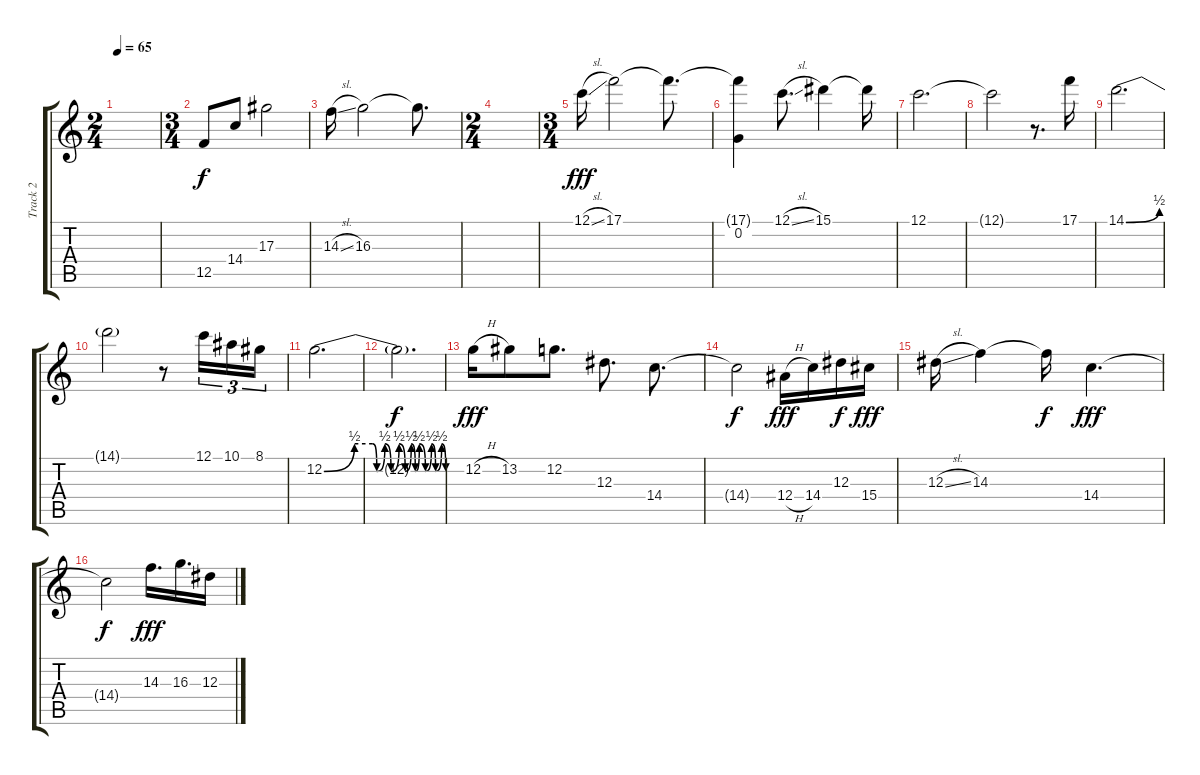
\track ("Track 2" "Track 2") {instrument electricguitarclean}
\staff {score tabs}
\tuning (C4 G3 Eb3 Bb2 F2 C2) {hide}
\ts (2 4)
\tempo 65
\clef g2
\ks c
|
\ts (3 4)
12.5.8 14.4.8 17.3.2 |
14.3{sl}.16 16.3.2 16.3{t}.8{d} |
\ts (2 4)
|
\ts (3 4)
12.1{sl}.16{dy fff volume 7 instrument overdrivenguitar} 17.1.2 17.1{t}.8{d} |
(17.1{t} 0.2).4 12.1{sl}.8{d} 15.1.4 15.1{t}.16 |
12.1.2{d} |
12.1{t}.2 r.8{d} 17.1.16 |
14.1{be (bend 0 0 60 2)}.2{d} |
14.1{t}.2 r.8 12.1.16{tu (3 2)} 10.1.16{tu (3 2)} 8.1.16{tu (3 2)} |
12.2{be (custom 0 0 15 2 24 2 26 0 30 2 33 0 37 2 40 0 43 2 45 0 47 2 50 0 53 2 55 0 58 2 60 0)}.2{d} |
12.2{t}.2{d dy f} |
12.2{h}.16{dy fff} 13.2.8 12.2.8{d} 12.3.8{d} 14.4.8{d} |
14.4{t}.2{dy f} 12.4{h}.16{dy fff} 14.4.16 12.3.16{dy f} 15.4.16{dy fff} |
12.3{sl}.16 14.3.4 14.3{t}.16{dy f} 14.4.4{d dy fff} |
14.4{t}.2{dy f} 14.3.16{d dy fff} 16.3.16{d} 12.3.16
